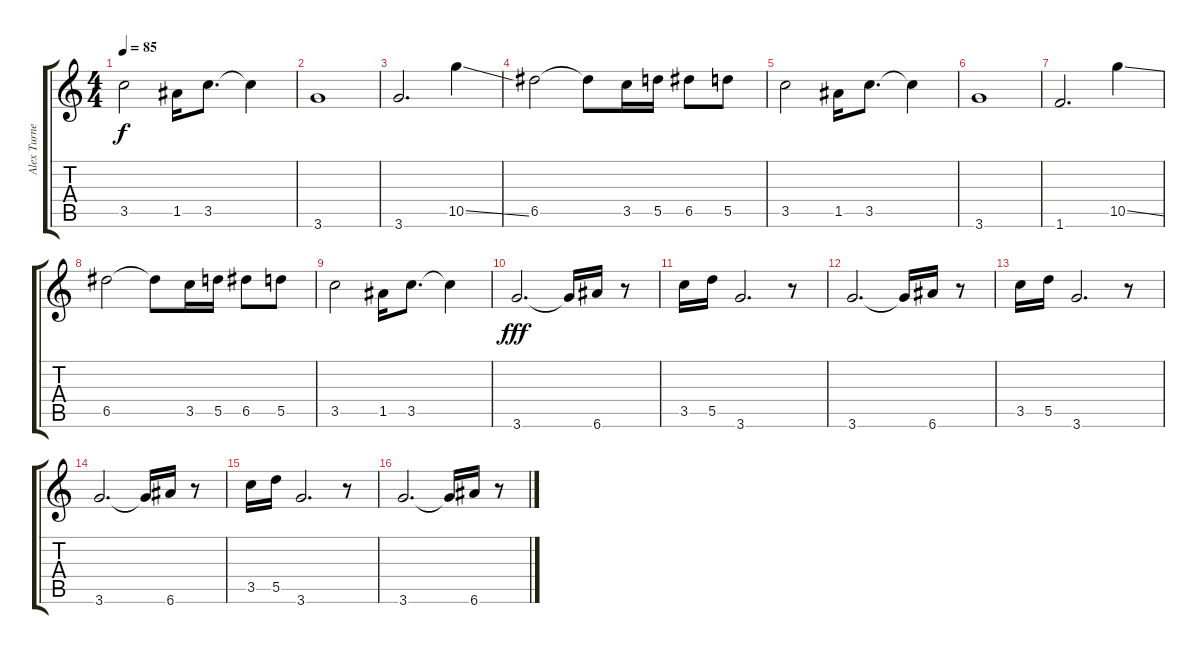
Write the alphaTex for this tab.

\track ("Alex Turner - 12 String FX" "Alex Turne") {instrument distortionguitar}
\staff {score tabs}
\tuning (E4 B3 G4 D4 A3 E3) {hide}
\ts (4 4)
\tempo 85
\clef g2
\ks c
3.5.2{dy f} 1.5.16 3.5.8{d} 3.5{t}.4 |
3.6.1 |
3.6.2{d} 10.5{ss}.4 |
6.5.2 6.5{t}.8 3.5.16 5.5.16 6.5.8 5.5.8 |
3.5.2 1.5.16 3.5.8{d} 3.5{t}.4 |
3.6.1 |
1.6.2{d} 10.5{ss}.4 |
6.5.2 6.5{t}.8 3.5.16 5.5.16 6.5.8 5.5.8 |
3.5.2 1.5.16 3.5.8{d} 3.5{t}.4 |
3.6.2{d dy fff} 3.6{t}.16 6.6.16 r.8 |
3.5.16 5.5.16 3.6.2{d} r.8 |
3.6.2{d} 3.6{t}.16 6.6.16 r.8 |
3.5.16 5.5.16 3.6.2{d} r.8 |
3.6.2{d} 3.6{t}.16 6.6.16 r.8 |
3.5.16 5.5.16 3.6.2{d} r.8 |
3.6.2{d} 3.6{t}.16 6.6.16 r.8
